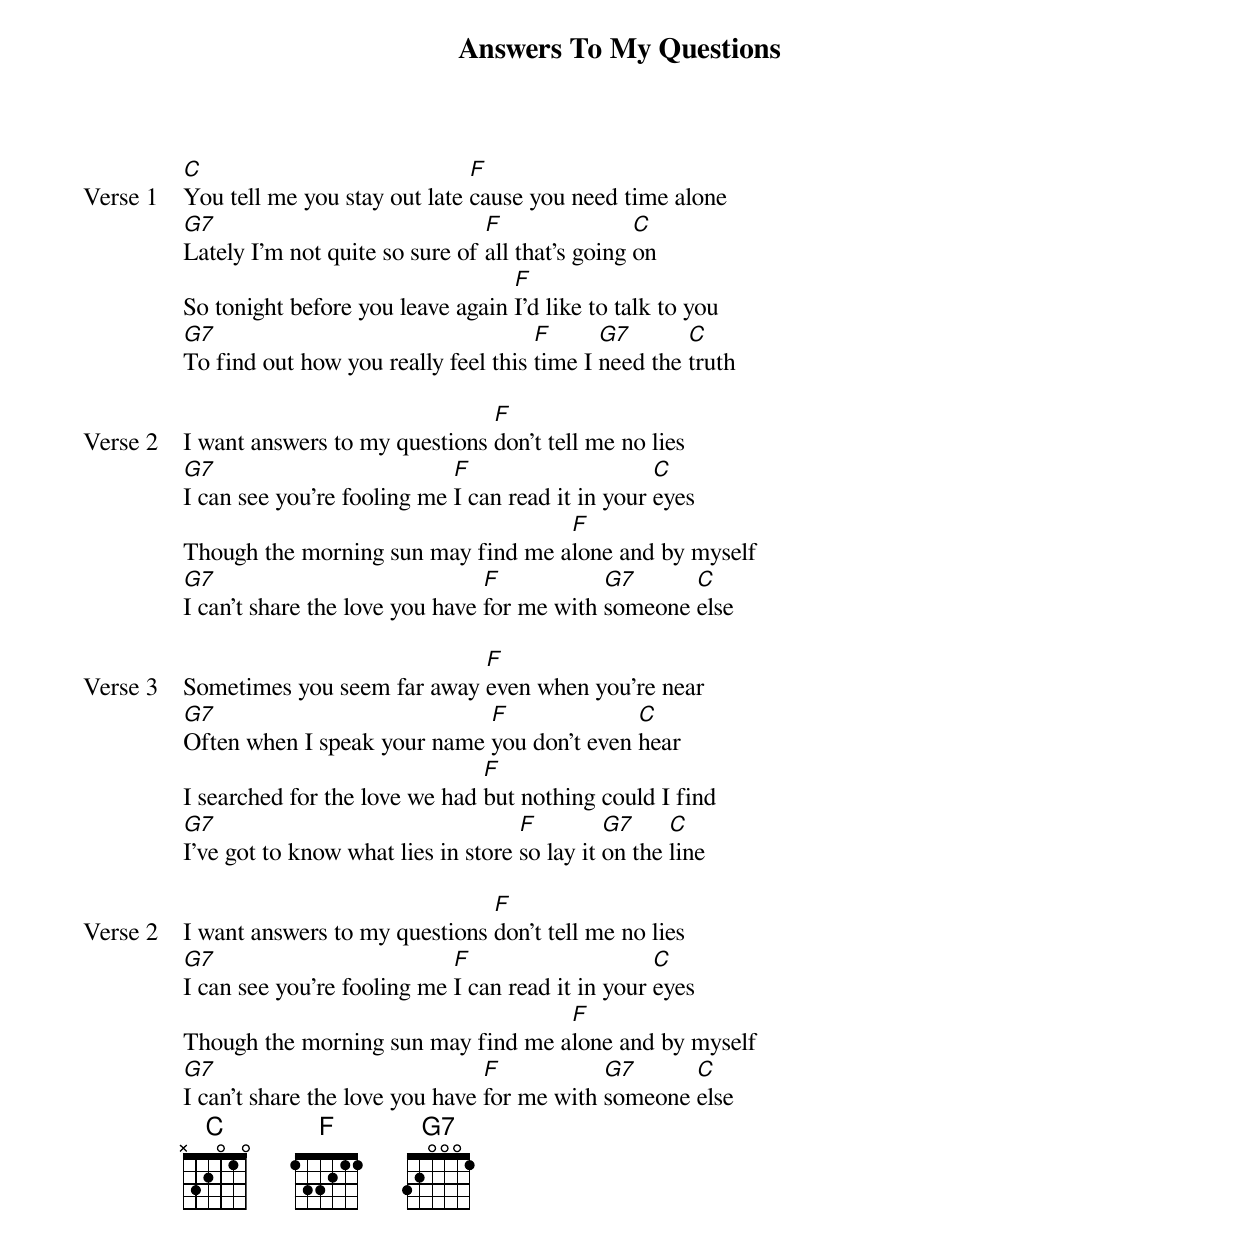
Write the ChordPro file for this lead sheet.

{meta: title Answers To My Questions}
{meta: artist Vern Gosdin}
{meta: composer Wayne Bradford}
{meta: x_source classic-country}
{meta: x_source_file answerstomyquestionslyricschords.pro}
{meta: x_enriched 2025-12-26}

{start_of_verse: Verse 1}
[C]You tell me you stay out late [F]cause you need time alone
[G7]Lately I'm not quite so sure of [F]all that's going [C]on
So tonight before you leave again [F]I'd like to talk to you
[G7]To find out how you really feel this [F]time I [G7]need the [C]truth
{end_of_verse}

{start_of_verse: Verse 2}
I want answers to my questions [F]don't tell me no lies
[G7]I can see you're fooling me [F]I can read it in your [C]eyes
Though the morning sun may find me a[F]lone and by myself
[G7]I can't share the love you have [F]for me with [G7]someone [C]else
{end_of_verse}

{start_of_verse: Verse 3}
Sometimes you seem far away [F]even when you're near
[G7]Often when I speak your name [F]you don't even [C]hear
I searched for the love we had [F]but nothing could I find
[G7]I've got to know what lies in store [F]so lay it [G7]on the [C]line
{end_of_verse}

{start_of_verse: Verse 2}
I want answers to my questions [F]don't tell me no lies
[G7]I can see you're fooling me [F]I can read it in your [C]eyes
Though the morning sun may find me a[F]lone and by myself
[G7]I can't share the love you have [F]for me with [G7]someone [C]else
{end_of_verse}
